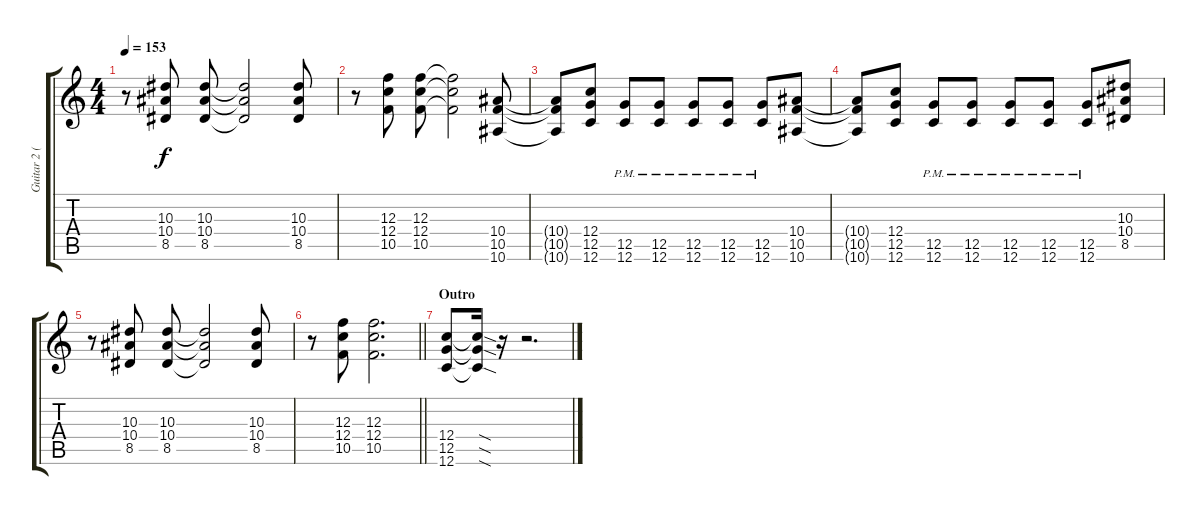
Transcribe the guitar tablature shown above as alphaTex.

\track ("Guitar 2 (Travis Miguel)" "Guitar 2 (") {instrument distortionguitar}
\staff {score tabs}
\tuning (D4 A3 F3 C3 G2 C2) {hide}
\ts (4 4)
\tempo 153
\clef g2
\ks c
r.8{dy f} (10.3 10.4 8.5).8 (10.3 10.4 8.5).8 (10.3{t} 10.4{t} 8.5{t}).2 (10.3 10.4 8.5).8 |
r.8 (12.3 12.4 10.5).8 (12.3 12.4 10.5).8 (12.3{t} 12.4{t} 10.5{t}).2 (10.4 10.5 10.6).8 |
(10.4{t} 10.5{t} 10.6{t}).8 (12.4 12.5 12.6).8 (12.5{pm} 12.6{pm}).8 (12.5{pm} 12.6{pm}).8 (12.5{pm} 12.6{pm}).8 (12.5{pm} 12.6{pm}).8 (12.5{pm} 12.6{pm}).8 (10.4 10.5 10.6).8 |
(10.4{t} 10.5{t} 10.6{t}).8 (12.4 12.5 12.6).8 (12.5{pm} 12.6{pm}).8 (12.5{pm} 12.6{pm}).8 (12.5{pm} 12.6{pm}).8 (12.5{pm} 12.6{pm}).8 (12.5{pm} 12.6{pm}).8 (10.3 10.4 8.5).8 |
r.8 (10.3 10.4 8.5).8 (10.3 10.4 8.5).8 (10.3{t} 10.4{t} 8.5{t}).2 (10.3 10.4 8.5).8 |
\barLineRight lightlight
r.8 (12.3 12.4 10.5).8 (12.3 12.4 10.5).2{d} |
\section ("" "Outro")
(12.4 12.5 12.6).8 (12.4{sod t} 12.5{sod t} 12.6{sod t}).16 r.16 r.2{d}
